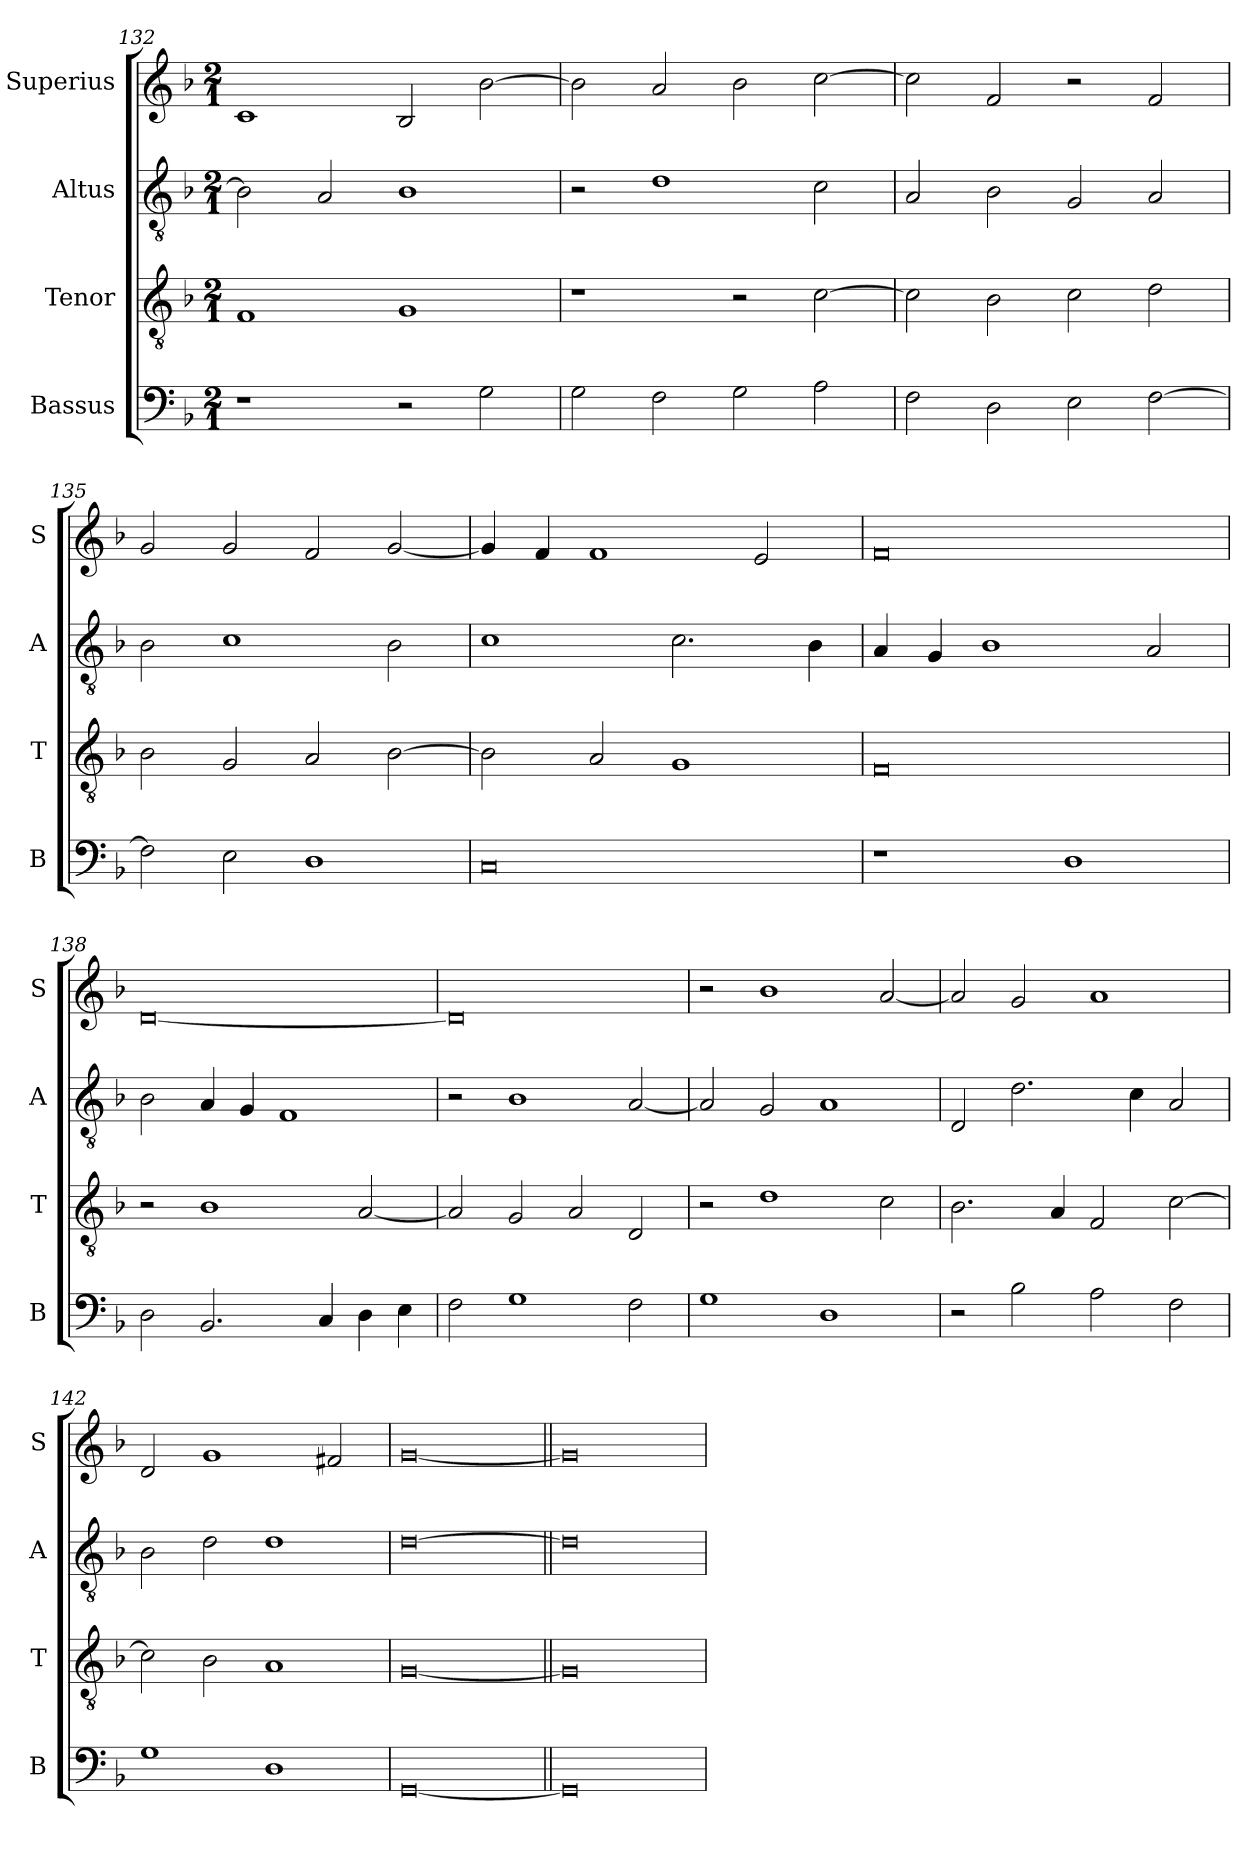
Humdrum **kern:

**kern	**kern	**kern	**kern
*part4	*part3	*part2	*part1
*staff4	*staff3	*staff2	*staff1
*I"Bassus	*I"Tenor	*I"Altus	*I"Superius
*I'B	*I'T	*I'A	*I'S
*clefF4	*clefGv2	*clefGv2	*clefG2
*k[b-]	*k[b-]	*k[b-]	*k[b-]
*F:	*F:	*F:	*F:
*M2/1	*M2/1	*M2/1	*M2/1
=132	=132	=132	=132
1r	1F	2B-]	1c
.	.	2A	.
2r	1G	1B-	2B-
2G	.	.	[2b-
=133	=133	=133	=133
2G	1r	2r	2b-]
2F	.	1d	2a
2G	2r	.	2b-
2A	[2c	2c	[2cc
=134	=134	=134	=134
2F	2c]	2A	2cc]
2D	2B-	2B-	2f
2E	2c	2G	2r
[2F	2d	2A	2f
=135	=135	=135	=135
2F]	2B-	2B-	2g
2E	2G	1c	2g
1D	2A	.	2f
.	[2B-	2B-	[2g
=136	=136	=136	=136
0C	2B-]	1c	4g]
.	.	.	4f
.	2A	.	1f
.	1G	2.c	.
.	.	.	2e
.	.	4B-	.
=137	=137	=137	=137
1r	0F	4A	0f
.	.	4G	.
.	.	1B-	.
1D	.	.	.
.	.	2A	.
=138	=138	=138	=138
2D	2r	2B-	[0d
2.BB-	1B-	4A	.
.	.	4G	.
.	.	1F	.
4C	.	.	.
4D	[2A	.	.
4E	.	.	.
=139	=139	=139	=139
2F	2A]	2r	0d]
1G	2G	1B-	.
.	2A	.	.
2F	2D	[2A	.
=140	=140	=140	=140
1G	2r	2A]	2r
.	1d	2G	1b-
1D	.	1A	.
.	2c	.	[2a
=141	=141	=141	=141
2r	2.B-	2D	2a]
2B-	.	2.d	2g
.	4A	.	.
2A	2F	.	1a
.	.	4c	.
2F	[2c	2A	.
=142	=142	=142	=142
1G	2c]	2B-	2d
.	2B-	2d	1g
1D	1A	1d	.
.	.	.	2f#X
=143	=143	=143	=143
[0GG	[0G	[0d	[0g
=144||	=144||	=144||	=144||
0GG]	0G]	0d]	0g]
=	=	=	=
*-	*-	*-	*-
